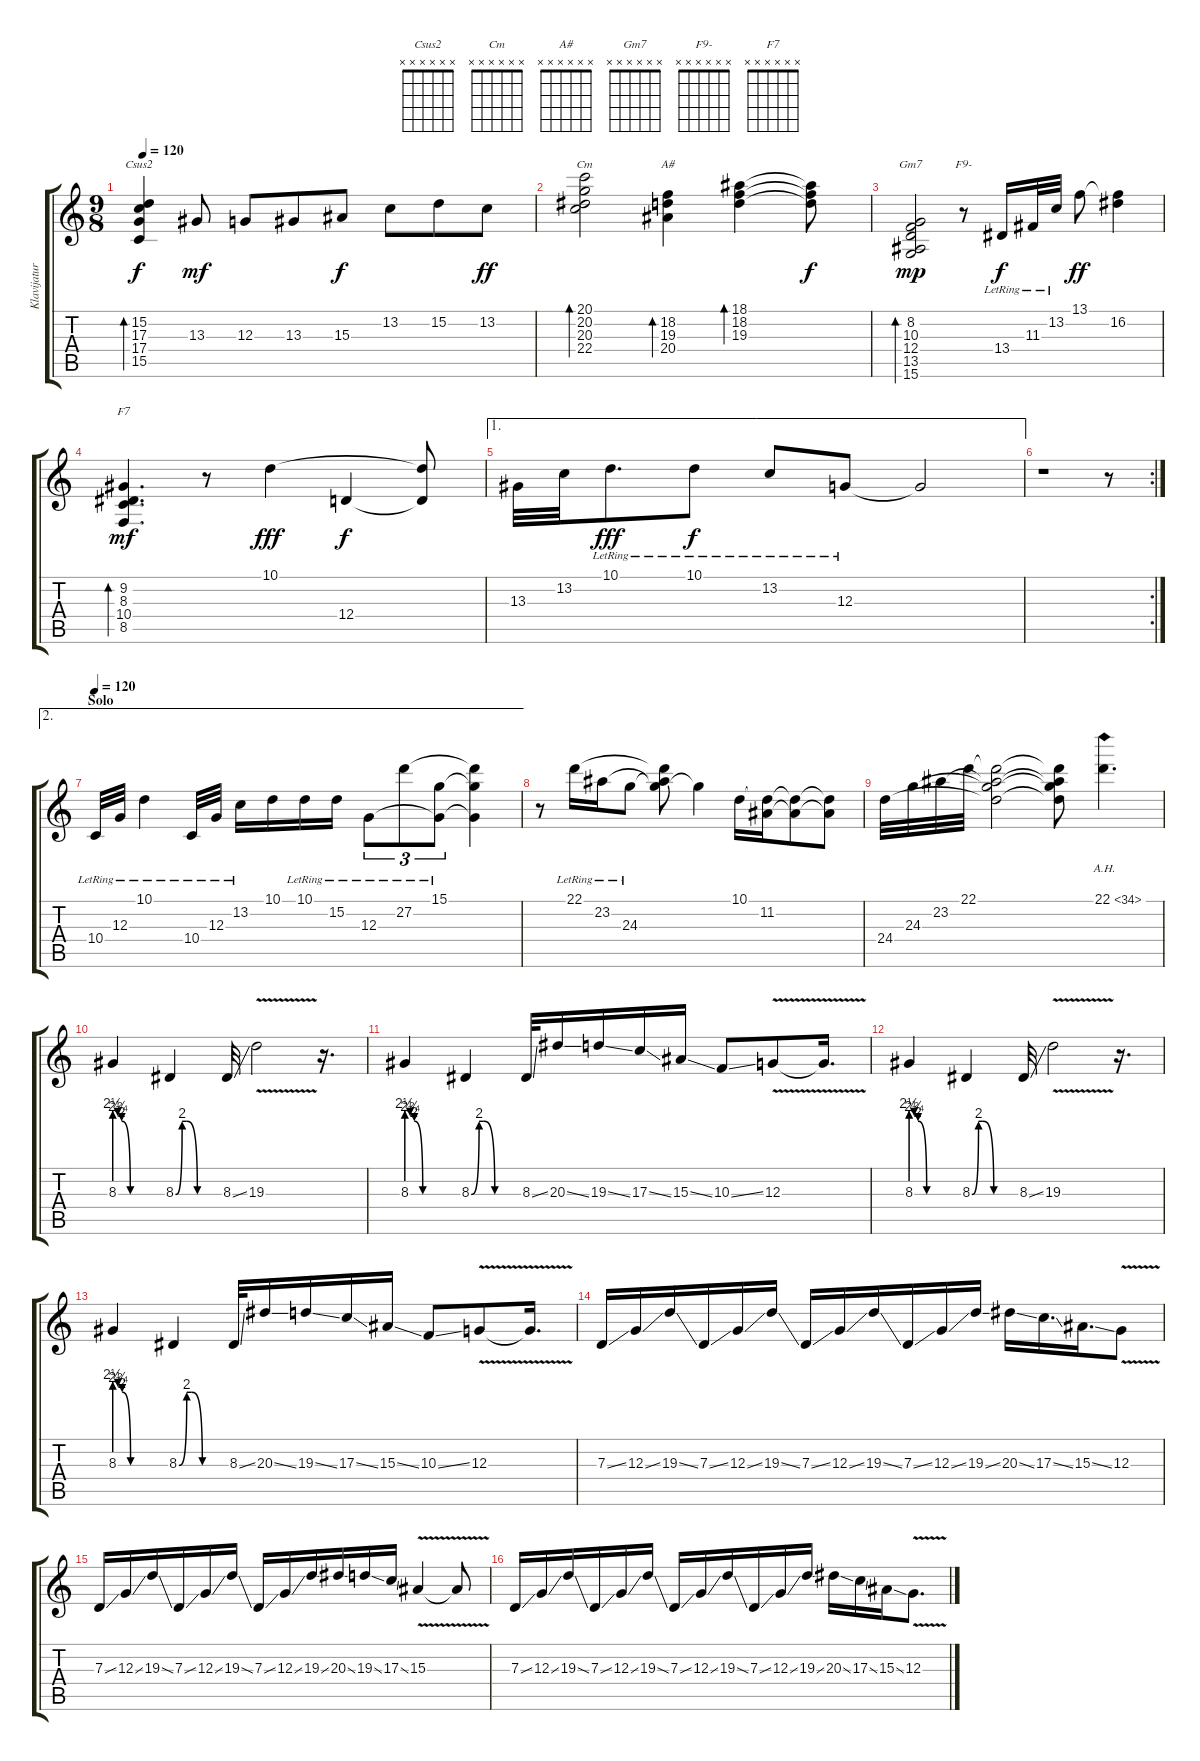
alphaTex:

\track ("Klavijature solo" "Klavijatur") {instrument electricpiano1}
\staff {score tabs}
\tuning (E4 B3 G3 D3 A2 E2) {hide}
\chord ("Csus2" x x x x x x)
\chord ("Cm" x x x x x x)
\chord ("A#" x x x x x x)
\chord ("Gm7" x x x x x x)
\chord ("F9-" x x x x x x)
\chord ("F7" x x x x x x)
\ts (9 8)
\tempo 120
\clef g2
\ks c
(15.2 17.3 17.4 15.5).4{bd 120 ch "Csus2" dy f} 13.3.8{dy mf} 12.3.8 13.3.8 15.3.8{dy f} 13.2.8 15.2.8 13.2.8{dy ff} |
(20.1 20.2 20.3 22.4).2{bd 240 ch "Cm"} (18.2 19.3 20.4).4{bd 120 ch "A#"} (18.1 18.2 19.3).4{bd 120} (18.1{t} 18.2{t} 19.3{t}).8{dy f} |
(8.2 10.3 12.4 13.5 15.6).2{bd 120 ch "Gm7" dy mp} r.8{ch "F9-"} 13.4{lr}.16{dy f} 11.3{lr}.32 13.2{lr}.32 13.1.8{dy ff} (13.1{t} 16.2).4 |
(9.2 8.3 10.4 8.5).4{d bd 120 ch "F7" dy mf} r.8 10.1.4{dy fff} 12.4.4{dy f} (10.1{t} 12.4{t}).8 |
\ae 1
13.3.32 13.2.32 10.1{lr}.8{d dy fff} 10.1{lr}.8{dy f} 13.2{lr}.8 12.3{lr}.8 12.3{t}.2 |
\rc 2
r.1 r.8 |
\ae 2
\section ("" "Solo")
\tempo 120
10.4{lr}.32 12.3{lr}.32 10.1{lr}.4 10.4{lr}.32 12.3{lr}.32 13.2{lr}.16 10.1.16 10.1{lr}.16 15.2{lr}.16 12.3{lr}.8{tu (3 2)} 27.2{lr}.8{tu (3 2)} (15.1{lr} 12.3{t}).8{tu (3 2)} (15.1{t} 27.2{t} 12.3{t}).4 |
r.8 22.1{lr}.16 23.2{lr}.16 24.3{lr}.8 (22.1{t} 23.2{t} 24.3{t}).8 24.3{t}.4 10.1.16 (10.1{t} 11.2).16 (10.1{t} 11.2{t}).8 (10.1{t} 11.2{t}).8 |
24.4.32 24.3.32 23.2.32 22.1.32 (22.1{t} 23.2{t} 24.3{t} 24.4{t}).2 (22.1{t} 23.2{t} 24.3{t} 24.4{t}).8 22.1{ah 12}.4{d} |
8.3{be (custom 0 10 4 9 9 8 20 0 60 0)}.4{volume 12 instrument pad3polysynth} 8.3{be (custom 0 0 9 8 15 8 30 0 46 0 60 0)}.4 8.3{ss}.32 19.3{v}.2 r.16{d} |
8.3{be (custom 0 10 4 9 9 8 19 0 60 0)}.4 8.3{be (custom 0 0 10 8 16 8 30 0 46 0 60 0)}.4 8.3{ss}.32 20.3{ss}.16 19.3{ss}.16 17.3{ss}.16 15.3{ss}.16 10.3{ss}.8 12.3{v}.8 12.3{t}.16{d} |
8.3{be (custom 0 10 4 9 9 8 20 0 60 0)}.4 8.3{be (custom 0 0 9 8 15 8 30 0 46 0 60 0)}.4 8.3{ss}.32 19.3{v}.2 r.16{d} |
8.3{be (custom 0 10 4 9 9 8 19 0 60 0)}.4 8.3{be (custom 0 0 10 8 16 8 30 0 46 0 60 0)}.4 8.3{ss}.32 20.3{ss}.16 19.3{ss}.16 17.3{ss}.16 15.3{ss}.16 10.3{ss}.8 12.3{v}.8 12.3{t}.16{d} |
7.3{ss}.16 12.3{ss}.16 19.3{ss}.16 7.3{ss}.16 12.3{ss}.16 19.3{ss}.16 7.3{ss}.16 12.3{ss}.16 19.3{ss}.16 7.3{ss}.16 12.3{ss}.16 19.3{ss}.16 20.3{ss}.16 17.3{ss}.16{d} 15.3{ss}.16{d} 12.3{v}.8 |
7.3{ss}.16 12.3{ss}.16 19.3{ss}.16 7.3{ss}.16 12.3{ss}.16 19.3{ss}.16 7.3{ss}.16 12.3{ss}.16 19.3{ss}.16 20.3{ss}.16 19.3{ss}.16 17.3{ss}.16 15.3{v}.4 15.3{t}.8 |
7.3{ss}.16 12.3{ss}.16 19.3{ss}.16 7.3{ss}.16 12.3{ss}.16 19.3{ss}.16 7.3{ss}.16 12.3{ss}.16 19.3{ss}.16 7.3{ss}.16 12.3{ss}.16 19.3{ss}.16 20.3{ss}.16 17.3{ss}.16 15.3{ss}.16 12.3{v}.8{d}
